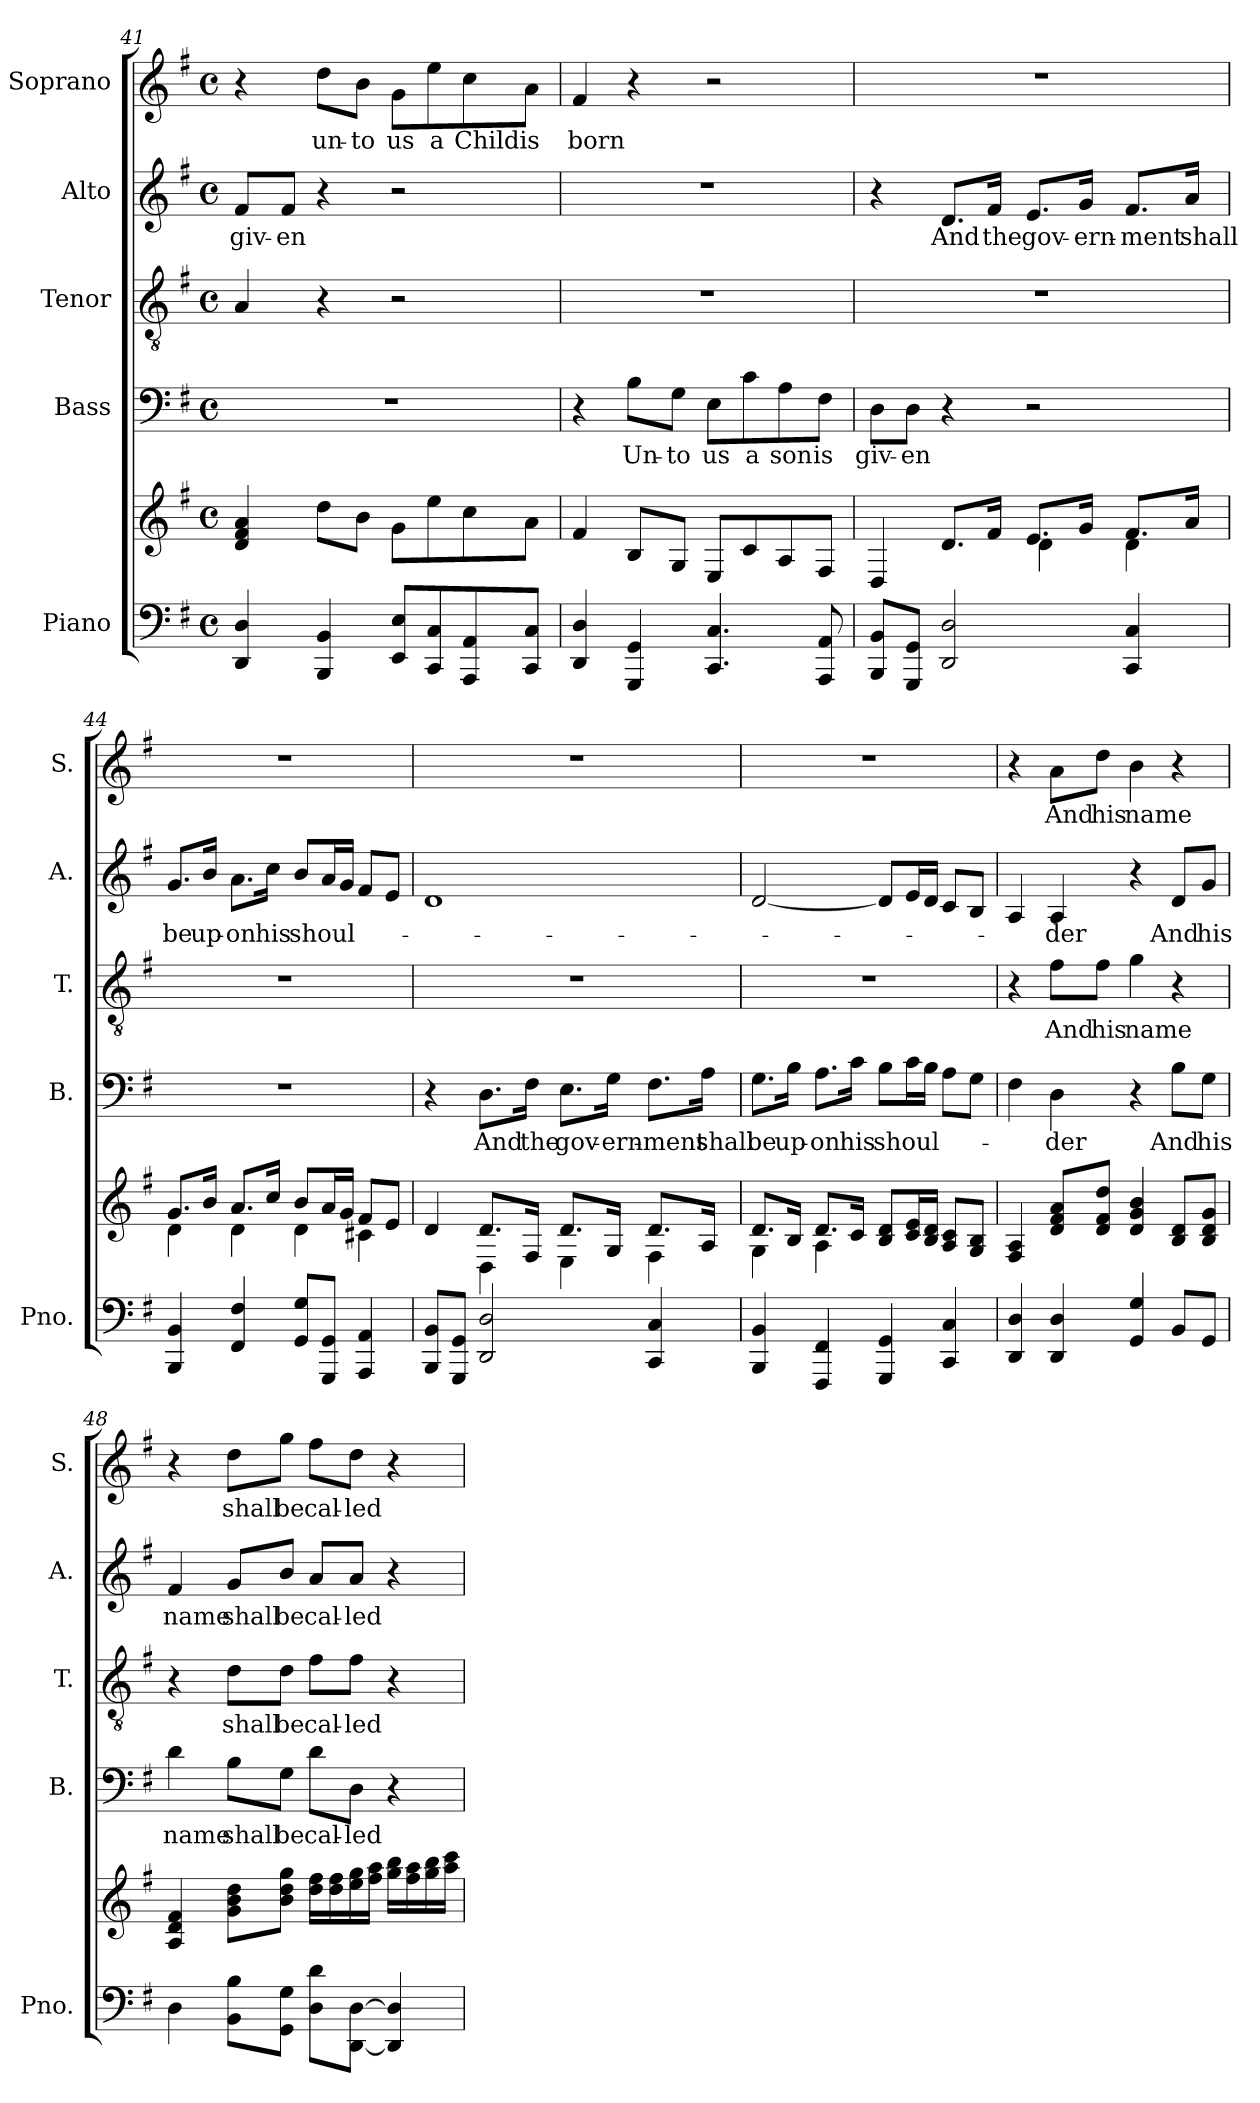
**kern	**kern	**kern	**text	**kern	**text	**kern	**text	**kern	**text
*part5	*part5	*part4	*part4	*part3	*part3	*part2	*part2	*part1	*part1
*staff6	*staff5	*staff4	*staff4	*staff3	*staff3	*staff2	*staff2	*staff1	*staff1
*I"Piano	*	*I"Bass	*	*I"Tenor	*	*I"Alto	*	*I"Soprano	*
*I'Pno.	*	*I'B.	*	*I'T.	*	*I'A.	*	*I'S.	*
!!LO:PB:g=z
*clefF4	*clefG2	*clefF4	*	*clefGv2	*	*clefG2	*	*clefG2	*
*k[f#]	*k[f#]	*k[f#]	*	*k[f#]	*	*k[f#]	*	*k[f#]	*
*G:	*G:	*G:	*	*G:	*	*G:	*	*G:	*
*M4/4	*M4/4	*M4/4	*	*M4/4	*	*M4/4	*	*M4/4	*
*met(c)	*met(c)	*met(c)	*	*met(c)	*	*met(c)	*	*met(c)	*
=41	=41	=41	=41	=41	=41	=41	=41	=41	=41
4DD/ 4D/	4d/ 4f#/ 4a/	1r	.	4A/	.	8f#/L	giv-	4r	.
.	.	.	.	.	.	8f#/J	-en	.	.
4BBB/ 4BB/	8dd\L	.	.	4r	.	4r	.	8dd\L	un-
.	8b\J	.	.	.	.	.	.	8b\J	-to
8EE/ 8E/L	8g\L	.	.	2r	.	2r	.	8g\L	us
8CC/ 8C/	8ee\	.	.	.	.	.	.	8ee\	a
8AAA/ 8AA/	8cc\	.	.	.	.	.	.	8cc\	Child
8CC/ 8C/J	8a\J	.	.	.	.	.	.	8a\J	is
=42	=42	=42	=42	=42	=42	=42	=42	=42	=42
4DD/ 4D/	4f#/	4r	.	1r	.	1r	.	4f#/	born
4GGG/ 4GG/	8B/L	8B\L	Un-	.	.	.	.	4r	.
.	8G/J	8G\J	-to	.	.	.	.	.	.
4.CC/ 4.C/	8E/L	8E\L	us	.	.	.	.	2r	.
.	8c/	8c\	a	.	.	.	.	.	.
.	8A/	8A\	son	.	.	.	.	.	.
8AAA/ 8AA/	8F#/J	8F#\J	is	.	.	.	.	.	.
=43	=43	=43	=43	=43	=43	=43	=43	=43	=43
*	*^	*	*	*	*	*	*	*	*
8BBB/ 8BB/L	4D/	2d\yy	8D\L	giv-	1r	.	4r	.	1r	.
8GGG/ 8GG/J	.	.	8D\J	-en	.	.	.	.	.	.
2DD/ 2D/	8.d/L	.	4r	.	.	.	8.d/L	And	.	.
.	16f#/Jk	.	.	.	.	.	16f#/Jk	the	.	.
.	8.e/L	4d\	2r	.	.	.	8.e/L	gov-	.	.
.	16g/Jk	.	.	.	.	.	16g/Jk	-ern-	.	.
4CC/ 4C/	8.f#/L	4d\	.	.	.	.	8.f#/L	-ment	.	.
.	16a/Jk	.	.	.	.	.	16a/Jk	shall	.	.
!!LO:LB:g=z
=44	=44	=44	=44	=44	=44	=44	=44	=44	=44	=44
4BBB/ 4BB/	8.g/L	4d\	1r	.	1r	.	8.g/L	be	1r	.
.	16b/Jk	.	.	.	.	.	16b/Jk	up-	.	.
4FF#/ 4F#/	8.a/L	4d\	.	.	.	.	8.a\L	-on	.	.
.	16cc/Jk	.	.	.	.	.	16cc\Jk	his	.	.
8GG/ 8G/L	8b/L	4d\	.	.	.	.	8b/L	shoul-	.	.
8GGG/ 8GG/J	16a/L	.	.	.	.	.	16a/L	.	.	.
.	16g/JJ	.	.	.	.	.	16g/JJ	.	.	.
4AAA/ 4AA/	8f#/L	4c#X\	.	.	.	.	8f#/L	.	.	.
.	8e/J	.	.	.	.	.	8e/J	.	.	.
=45	=45	=45	=45	=45	=45	=45	=45	=45	=45	=45
8BBB/ 8BB/L	4d/	4d\yy	4r	.	1r	.	1d	.	1r	.
8GGG/ 8GG/J	.	.	.	.	.	.	.	.	.	.
2DD/ 2D/	8.d/L	4D\	8.D\L	And	.	.	.	.	.	.
.	16F#/Jk	.	16F#\Jk	the	.	.	.	.	.	.
.	8.d/L	4E\	8.E\L	gov-	.	.	.	.	.	.
.	16G/Jk	.	16G\Jk	-ern-	.	.	.	.	.	.
4CC/ 4C/	8.d/L	4F#\	8.F#\L	-ment	.	.	.	.	.	.
.	16A/Jk	.	16A\Jk	shall	.	.	.	.	.	.
=46	=46	=46	=46	=46	=46	=46	=46	=46	=46	=46
4BBB/ 4BB/	8.d/L	4G\	8.G\L	be	1r	.	[2d/	.	1r	.
.	16B/Jk	.	16B\Jk	up-	.	.	.	.	.	.
4FFF#/ 4FF#/	8.d/L	4A\	8.A\L	-on	.	.	.	.	.	.
.	16c/Jk	.	16c\Jk	his	.	.	.	.	.	.
4GGG/ 4GG/	8B/ 8d/L	2ryy	8B\L	shoul-	.	.	8d/L]	.	.	.
.	16c/ 16e/L	.	16c\L	.	.	.	16e/L	.	.	.
.	16B/ 16d/JJ	.	16B\JJ	.	.	.	16d/JJ	.	.	.
4CC/ 4C/	8A/ 8c/L	.	8A\L	.	.	.	8c/L	.	.	.
.	8G/ 8B/J	.	8G\J	.	.	.	8B/J	.	.	.
*	*v	*v	*	*	*	*	*	*	*	*
!!LO:PB:g=z
=47	=47	=47	=47	=47	=47	=47	=47	=47	=47
4DD/ 4D/	4F#/ 4A/	4F#\	.	4r	.	4A/	.	4r	.
4DD/ 4D/	8d/ 8f#/ 8a/L	4D\	-der	8f#\L	And	4A/	-der	8a\L	And
.	8d/ 8f#/ 8dd/J	.	.	8f#\J	his	.	.	8dd\J	his
4GG/ 4G/	4d/ 4g/ 4b/	4r	.	4g\	name	4r	.	4b\	name
8BB/L	8B/ 8d/L	8B\L	And	4r	.	8d/L	And	4r	.
8GG/J	8B/ 8d/ 8g/J	8G\J	his	.	.	8g/J	his	.	.
=48	=48	=48	=48	=48	=48	=48	=48	=48	=48
4D\	4A/ 4d/ 4f#/	4d\	name	4r	.	4f#/	name	4r	.
8BB\ 8B\L	8g\ 8b\ 8dd\L	8B\L	shall	8d\L	shall	8g/L	shall	8dd\L	shall
8GG\ 8G\J	8b\ 8dd\ 8gg\J	8G\J	be	8d\J	be	8b/J	be	8gg\J	be
8D\ 8d\L	16dd\ 16ff#\LL	8d\L	cal-	8f#\L	cal-	8a/L	cal-	8ff#\L	cal-
.	16dd\ 16ff#\	.	.	.	.	.	.	.	.
[8DD\ [8D\J	16ee\ 16gg\	8D\J	-led	8f#\J	-led	8a/J	-led	8dd\J	-led
.	16ff#\ 16aa\JJ	.	.	.	.	.	.	.	.
4DD/] 4D/]	16gg\ 16bb\LL	4r	.	4r	.	4r	.	4r	.
.	16ff#\ 16aa\	.	.	.	.	.	.	.	.
.	16gg\ 16bb\	.	.	.	.	.	.	.	.
.	16aa\ 16ccc\JJ	.	.	.	.	.	.	.	.
=	=	=	=	=	=	=	=	=	=
*-	*-	*-	*-	*-	*-	*-	*-	*-	*-
